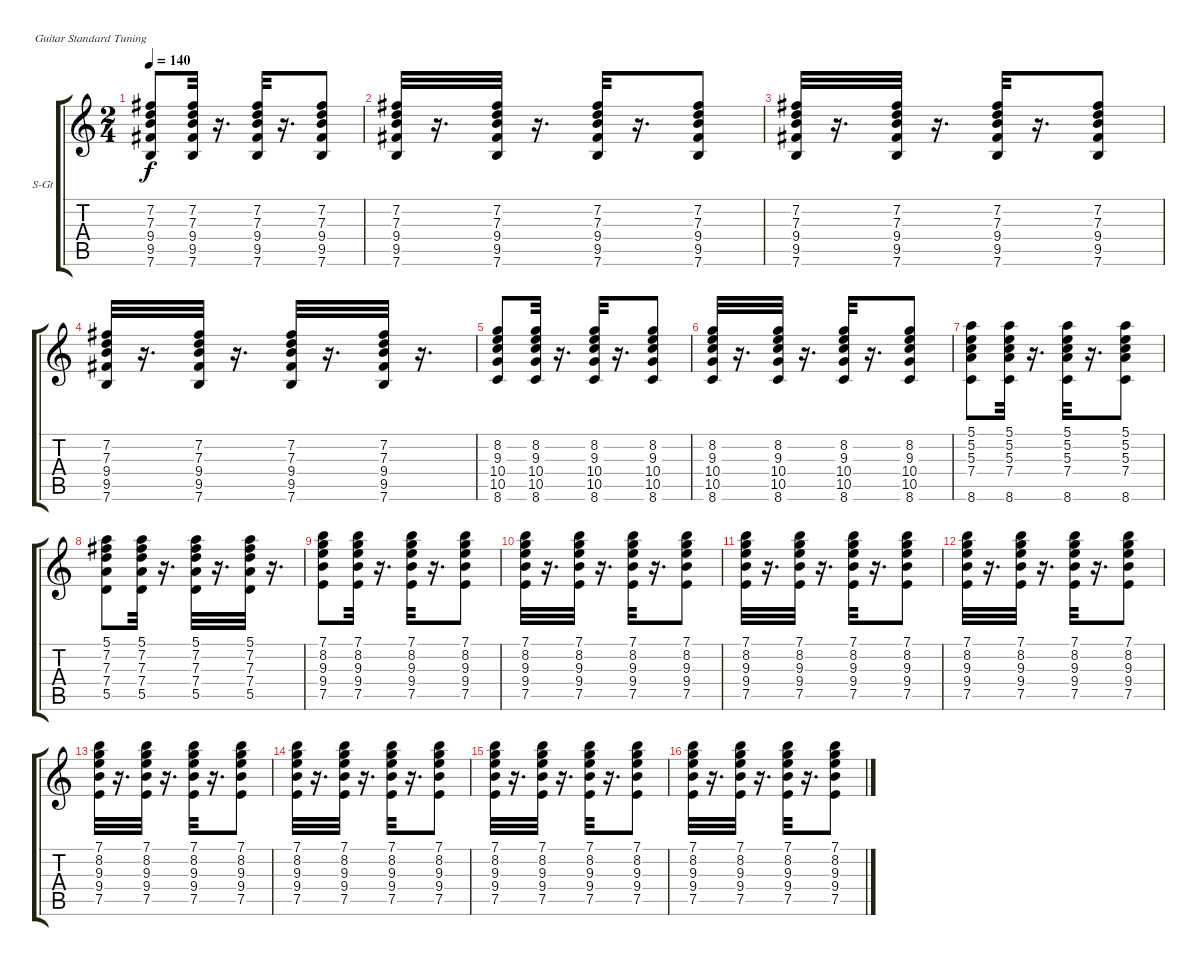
\bracketExtendMode groupsimilarinstruments
\firstSystemTrackNameOrientation horizontal
\otherSystemsTrackNameOrientation horizontal
\track ("Гитара 1" "S-Gt") {instrument acousticguitarsteel}
\staff {score tabs}
\tuning (E4 B3 G3 D3 A2 E2)
\ts (2 4)
\tempo 140
\clef g2
\ks c
(7.2 7.3 9.4 9.5 7.6).8{dy f} (7.2 7.3 9.4 9.5 7.6).32 r.16{d} (7.2 7.3 9.4 9.5 7.6).32 r.16{d} (7.2 7.3 9.4 9.5 7.6).8 |
(7.2 7.3 9.4 9.5 7.6).32 r.16{d} (7.2 7.3 9.4 9.5 7.6).32 r.16{d} (7.2 7.3 9.4 9.5 7.6).32 r.16{d} (7.2 7.3 9.4 9.5 7.6).8 |
(7.2 7.3 9.4 9.5 7.6).32 r.16{d} (7.2 7.3 9.4 9.5 7.6).32 r.16{d} (7.2 7.3 9.4 9.5 7.6).32 r.16{d} (7.2 7.3 9.4 9.5 7.6).8 |
(7.2 7.3 9.4 9.5 7.6).32 r.16{d} (7.2 7.3 9.4 9.5 7.6).32 r.16{d} (7.2 7.3 9.4 9.5 7.6).32 r.16{d} (7.2 7.3 9.4 9.5 7.6).32 r.16{d} |
(8.2 9.3 10.4 10.5 8.6).8 (8.2 9.3 10.4 10.5 8.6).32 r.16{d} (8.2 9.3 10.4 10.5 8.6).32 r.16{d} (8.2 9.3 10.4 10.5 8.6).8 |
(8.2 9.3 10.4 10.5 8.6).32 r.16{d} (8.2 9.3 10.4 10.5 8.6).32 r.16{d} (8.2 9.3 10.4 10.5 8.6).32 r.16{d} (8.2 9.3 10.4 10.5 8.6).8 |
(5.1 5.2 5.3 7.4 8.6).8 (5.1 5.2 5.3 7.4 8.6).32 r.16{d} (5.1 5.2 5.3 7.4 8.6).32 r.16{d} (5.1 5.2 5.3 7.4 8.6).8 |
(5.1 7.2 7.3 7.4 5.5).8 (5.1 7.2 7.3 7.4 5.5).32 r.16{d} (5.1 7.2 7.3 7.4 5.5).32 r.16{d} (5.1 7.2 7.3 7.4 5.5).32 r.16{d} |
(7.1 8.2 9.3 9.4 7.5).8 (7.1 8.2 9.3 9.4 7.5).32 r.16{d} (7.1 8.2 9.3 9.4 7.5).32 r.16{d} (7.1 8.2 9.3 9.4 7.5).8 |
(7.1 8.2 9.3 9.4 7.5).32 r.16{d} (7.1 8.2 9.3 9.4 7.5).32 r.16{d} (7.1 8.2 9.3 9.4 7.5).32 r.16{d} (7.1 8.2 9.3 9.4 7.5).8 |
(7.1 8.2 9.3 9.4 7.5).32 r.16{d} (7.1 8.2 9.3 9.4 7.5).32 r.16{d} (7.1 8.2 9.3 9.4 7.5).32 r.16{d} (7.1 8.2 9.3 9.4 7.5).8 |
(7.1 8.2 9.3 9.4 7.5).32 r.16{d} (7.1 8.2 9.3 9.4 7.5).32 r.16{d} (7.1 8.2 9.3 9.4 7.5).32 r.16{d} (7.1 8.2 9.3 9.4 7.5).8 |
(7.1 8.2 9.3 9.4 7.5).32 r.16{d} (7.1 8.2 9.3 9.4 7.5).32 r.16{d} (7.1 8.2 9.3 9.4 7.5).32 r.16{d} (7.1 8.2 9.3 9.4 7.5).8 |
(7.1 8.2 9.3 9.4 7.5).32 r.16{d} (7.1 8.2 9.3 9.4 7.5).32 r.16{d} (7.1 8.2 9.3 9.4 7.5).32 r.16{d} (7.1 8.2 9.3 9.4 7.5).8 |
(7.1 8.2 9.3 9.4 7.5).32 r.16{d} (7.1 8.2 9.3 9.4 7.5).32 r.16{d} (7.1 8.2 9.3 9.4 7.5).32 r.16{d} (7.1 8.2 9.3 9.4 7.5).8 |
(7.1 8.2 9.3 9.4 7.5).32 r.16{d} (7.1 8.2 9.3 9.4 7.5).32 r.16{d} (7.1 8.2 9.3 9.4 7.5).32 r.16{d} (7.1 8.2 9.3 9.4 7.5).8
